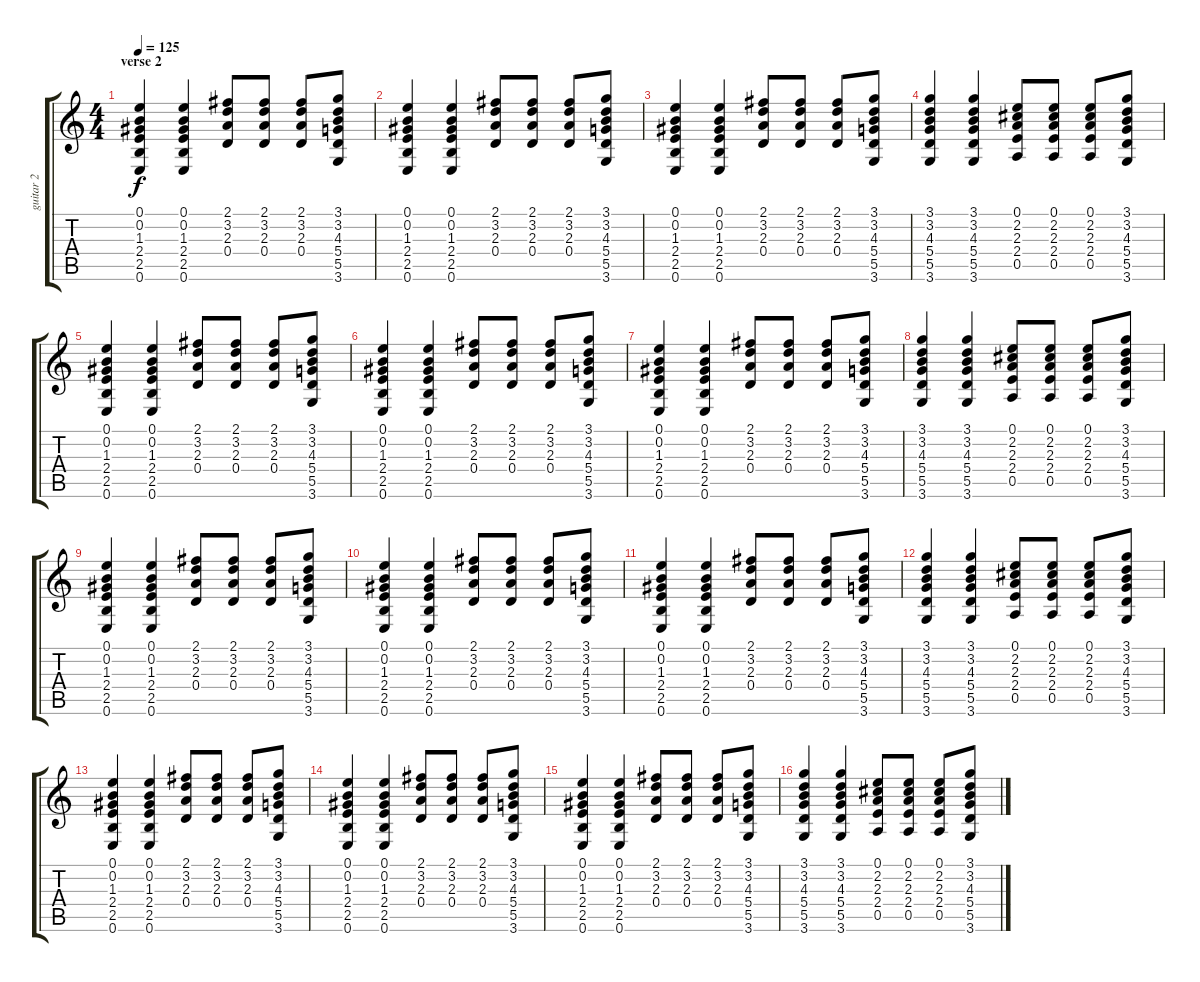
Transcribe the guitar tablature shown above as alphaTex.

\track ("guitar 2" "guitar 2") {instrument overdrivenguitar}
\staff {score tabs}
\tuning (E4 B3 G3 D3 A2 E2) {hide}
\ts (4 4)
\section ("" "verse 2")
\tempo 125
\clef g2
\ks c
(0.1 0.2 1.3 2.4 2.5 0.6).4{dy f} (0.1 0.2 1.3 2.4 2.5 0.6).4 (2.1 3.2 2.3 0.4).8 (2.1 3.2 2.3 0.4).8 (2.1 3.2 2.3 0.4).8 (3.1 3.2 4.3 5.4 5.5 3.6).8 |
(0.1 0.2 1.3 2.4 2.5 0.6).4 (0.1 0.2 1.3 2.4 2.5 0.6).4 (2.1 3.2 2.3 0.4).8 (2.1 3.2 2.3 0.4).8 (2.1 3.2 2.3 0.4).8 (3.1 3.2 4.3 5.4 5.5 3.6).8 |
(0.1 0.2 1.3 2.4 2.5 0.6).4 (0.1 0.2 1.3 2.4 2.5 0.6).4 (2.1 3.2 2.3 0.4).8 (2.1 3.2 2.3 0.4).8 (2.1 3.2 2.3 0.4).8 (3.1 3.2 4.3 5.4 5.5 3.6).8 |
(3.1 3.2 4.3 5.4 5.5 3.6).4 (3.1 3.2 4.3 5.4 5.5 3.6).4 (0.1 2.2 2.3 2.4 0.5).8 (0.1 2.2 2.3 2.4 0.5).8 (0.1 2.2 2.3 2.4 0.5).8 (3.1 3.2 4.3 5.4 5.5 3.6).8 |
(0.1 0.2 1.3 2.4 2.5 0.6).4 (0.1 0.2 1.3 2.4 2.5 0.6).4 (2.1 3.2 2.3 0.4).8 (2.1 3.2 2.3 0.4).8 (2.1 3.2 2.3 0.4).8 (3.1 3.2 4.3 5.4 5.5 3.6).8 |
(0.1 0.2 1.3 2.4 2.5 0.6).4 (0.1 0.2 1.3 2.4 2.5 0.6).4 (2.1 3.2 2.3 0.4).8 (2.1 3.2 2.3 0.4).8 (2.1 3.2 2.3 0.4).8 (3.1 3.2 4.3 5.4 5.5 3.6).8 |
(0.1 0.2 1.3 2.4 2.5 0.6).4 (0.1 0.2 1.3 2.4 2.5 0.6).4 (2.1 3.2 2.3 0.4).8 (2.1 3.2 2.3 0.4).8 (2.1 3.2 2.3 0.4).8 (3.1 3.2 4.3 5.4 5.5 3.6).8 |
(3.1 3.2 4.3 5.4 5.5 3.6).4 (3.1 3.2 4.3 5.4 5.5 3.6).4 (0.1 2.2 2.3 2.4 0.5).8 (0.1 2.2 2.3 2.4 0.5).8 (0.1 2.2 2.3 2.4 0.5).8 (3.1 3.2 4.3 5.4 5.5 3.6).8 |
(0.1 0.2 1.3 2.4 2.5 0.6).4 (0.1 0.2 1.3 2.4 2.5 0.6).4 (2.1 3.2 2.3 0.4).8 (2.1 3.2 2.3 0.4).8 (2.1 3.2 2.3 0.4).8 (3.1 3.2 4.3 5.4 5.5 3.6).8 |
(0.1 0.2 1.3 2.4 2.5 0.6).4 (0.1 0.2 1.3 2.4 2.5 0.6).4 (2.1 3.2 2.3 0.4).8 (2.1 3.2 2.3 0.4).8 (2.1 3.2 2.3 0.4).8 (3.1 3.2 4.3 5.4 5.5 3.6).8 |
(0.1 0.2 1.3 2.4 2.5 0.6).4 (0.1 0.2 1.3 2.4 2.5 0.6).4 (2.1 3.2 2.3 0.4).8 (2.1 3.2 2.3 0.4).8 (2.1 3.2 2.3 0.4).8 (3.1 3.2 4.3 5.4 5.5 3.6).8 |
(3.1 3.2 4.3 5.4 5.5 3.6).4 (3.1 3.2 4.3 5.4 5.5 3.6).4 (0.1 2.2 2.3 2.4 0.5).8 (0.1 2.2 2.3 2.4 0.5).8 (0.1 2.2 2.3 2.4 0.5).8 (3.1 3.2 4.3 5.4 5.5 3.6).8 |
(0.1 0.2 1.3 2.4 2.5 0.6).4 (0.1 0.2 1.3 2.4 2.5 0.6).4 (2.1 3.2 2.3 0.4).8 (2.1 3.2 2.3 0.4).8 (2.1 3.2 2.3 0.4).8 (3.1 3.2 4.3 5.4 5.5 3.6).8 |
(0.1 0.2 1.3 2.4 2.5 0.6).4 (0.1 0.2 1.3 2.4 2.5 0.6).4 (2.1 3.2 2.3 0.4).8 (2.1 3.2 2.3 0.4).8 (2.1 3.2 2.3 0.4).8 (3.1 3.2 4.3 5.4 5.5 3.6).8 |
(0.1 0.2 1.3 2.4 2.5 0.6).4 (0.1 0.2 1.3 2.4 2.5 0.6).4 (2.1 3.2 2.3 0.4).8 (2.1 3.2 2.3 0.4).8 (2.1 3.2 2.3 0.4).8 (3.1 3.2 4.3 5.4 5.5 3.6).8 |
(3.1 3.2 4.3 5.4 5.5 3.6).4 (3.1 3.2 4.3 5.4 5.5 3.6).4 (0.1 2.2 2.3 2.4 0.5).8 (0.1 2.2 2.3 2.4 0.5).8 (0.1 2.2 2.3 2.4 0.5).8 (3.1 3.2 4.3 5.4 5.5 3.6).8
